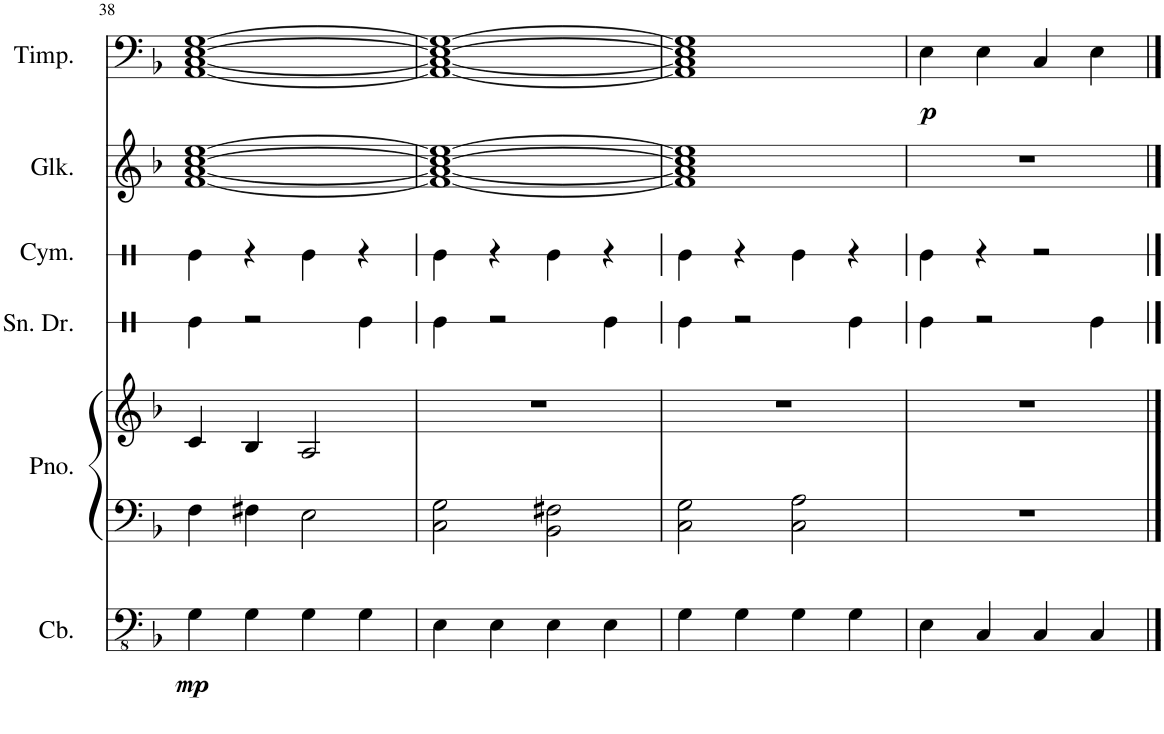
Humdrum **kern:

**kern	**dynam	**kern	**kern	**kern	**kern	**kern	**kern	**dynam
*part6	*part6	*part5	*part5	*part4	*part3	*part2	*part1	*part1
*staff7	*staff7	*staff6	*staff5	*staff4	*staff3	*staff2	*staff1	*staff1
*I"Contrabass	*	*I"Piano	*	*I"Snare Drum	*I"Cymbal	*I"Glockenspiel	*I"Timpani	*
*I'Cb.	*	*I'Pno.	*	*I'Sn. Dr.	*I'Cym.	*I'Glk.	*I'Timp.	*
!!LO:PB:g=z
*clefFv4	*	*clefF4	*clefG2	*clefX	*clefX	*clefG2	*clefF4	*
*Trd7c12	*	*	*	*	*	*Trd-14c-24	*	*
*k[b-]	*	*k[b-]	*k[b-]	*k[]	*k[]	*k[b-]	*k[b-]	*
*M4/4	*	*M4/4	*M4/4	*M4/4	*M4/4	*M4/4	*M4/4	*
=38	=38	=38	=38	=38	=38	=38	=38	=38
!	!LO:DY:b	!	!	!	!	!	!	!
4GG\	mp	4F\	4c/	4Re\	4Re\	[1f [1a [1cc [1ee	[1AA [1C [1E [1G	.
4GG\	.	4F#X\	4B-/	2r	4r	.	.	.
4GG\	.	2E\	2A/	.	4Re\	.	.	.
4GG\	.	.	.	4Re\	4r	.	.	.
=39	=39	=39	=39	=39	=39	=39	=39	=39
4EE\	.	2C\ 2G\	1r	4Re\	4Re\	1f_ 1a_ 1cc_ 1ee_	1AA_ 1C_ 1E_ 1G_	.
4EE\	.	.	.	2r	4r	.	.	.
4EE\	.	2BB-\ 2F#X\	.	.	4Re\	.	.	.
4EE\	.	.	.	4Re\	4r	.	.	.
=40	=40	=40	=40	=40	=40	=40	=40	=40
4GG\	.	2C\ 2G\	1r	4Re\	4Re\	1f] 1a] 1cc] 1ee]	1AA] 1C] 1E] 1G]	.
4GG\	.	.	.	2r	4r	.	.	.
4GG\	.	2C\ 2A\	.	.	4Re\	.	.	.
4GG\	.	.	.	4Re\	4r	.	.	.
=41	=41	=41	=41	=41	=41	=41	=41	=41
!	!	!	!	!	!	!	!	!LO:DY:b
4EE\	.	1r	1r	4Re\	4Re\	1r	4E\	p
4CC/	.	.	.	2r	4r	.	4E\	.
4CC/	.	.	.	.	2r	.	4C/	.
4CC/	.	.	.	4Re\	.	.	4E\	.
==	==	==	==	==	==	==	==	==
*-	*-	*-	*-	*-	*-	*-	*-	*-
